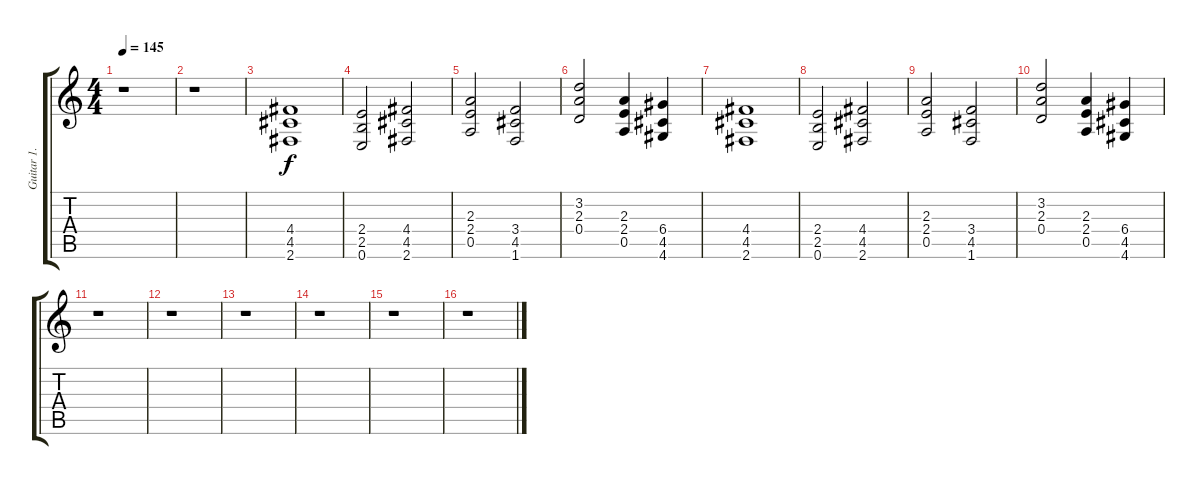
\track ("Guitar 1." "Guitar 1.") {instrument overdrivenguitar}
\staff {score tabs}
\tuning (E4 B3 G3 D3 A2 E2) {hide}
\ts (4 4)
\tempo 145
\clef g2
\ks c
r.1{dy f} |
r.1 |
(4.4 4.5 2.6).1 |
(2.4 2.5 0.6).2 (4.4 4.5 2.6).2 |
(2.3 2.4 0.5).2 (3.4 4.5 1.6).2 |
(3.2 2.3 0.4).2 (2.3 2.4 0.5).4 (6.4 4.5 4.6).4 |
(4.4 4.5 2.6).1 |
(2.4 2.5 0.6).2 (4.4 4.5 2.6).2 |
(2.3 2.4 0.5).2 (3.4 4.5 1.6).2 |
(3.2 2.3 0.4).2 (2.3 2.4 0.5).4 (6.4 4.5 4.6).4 |
r.1 |
r.1 |
r.1 |
r.1 |
r.1 |
r.1
